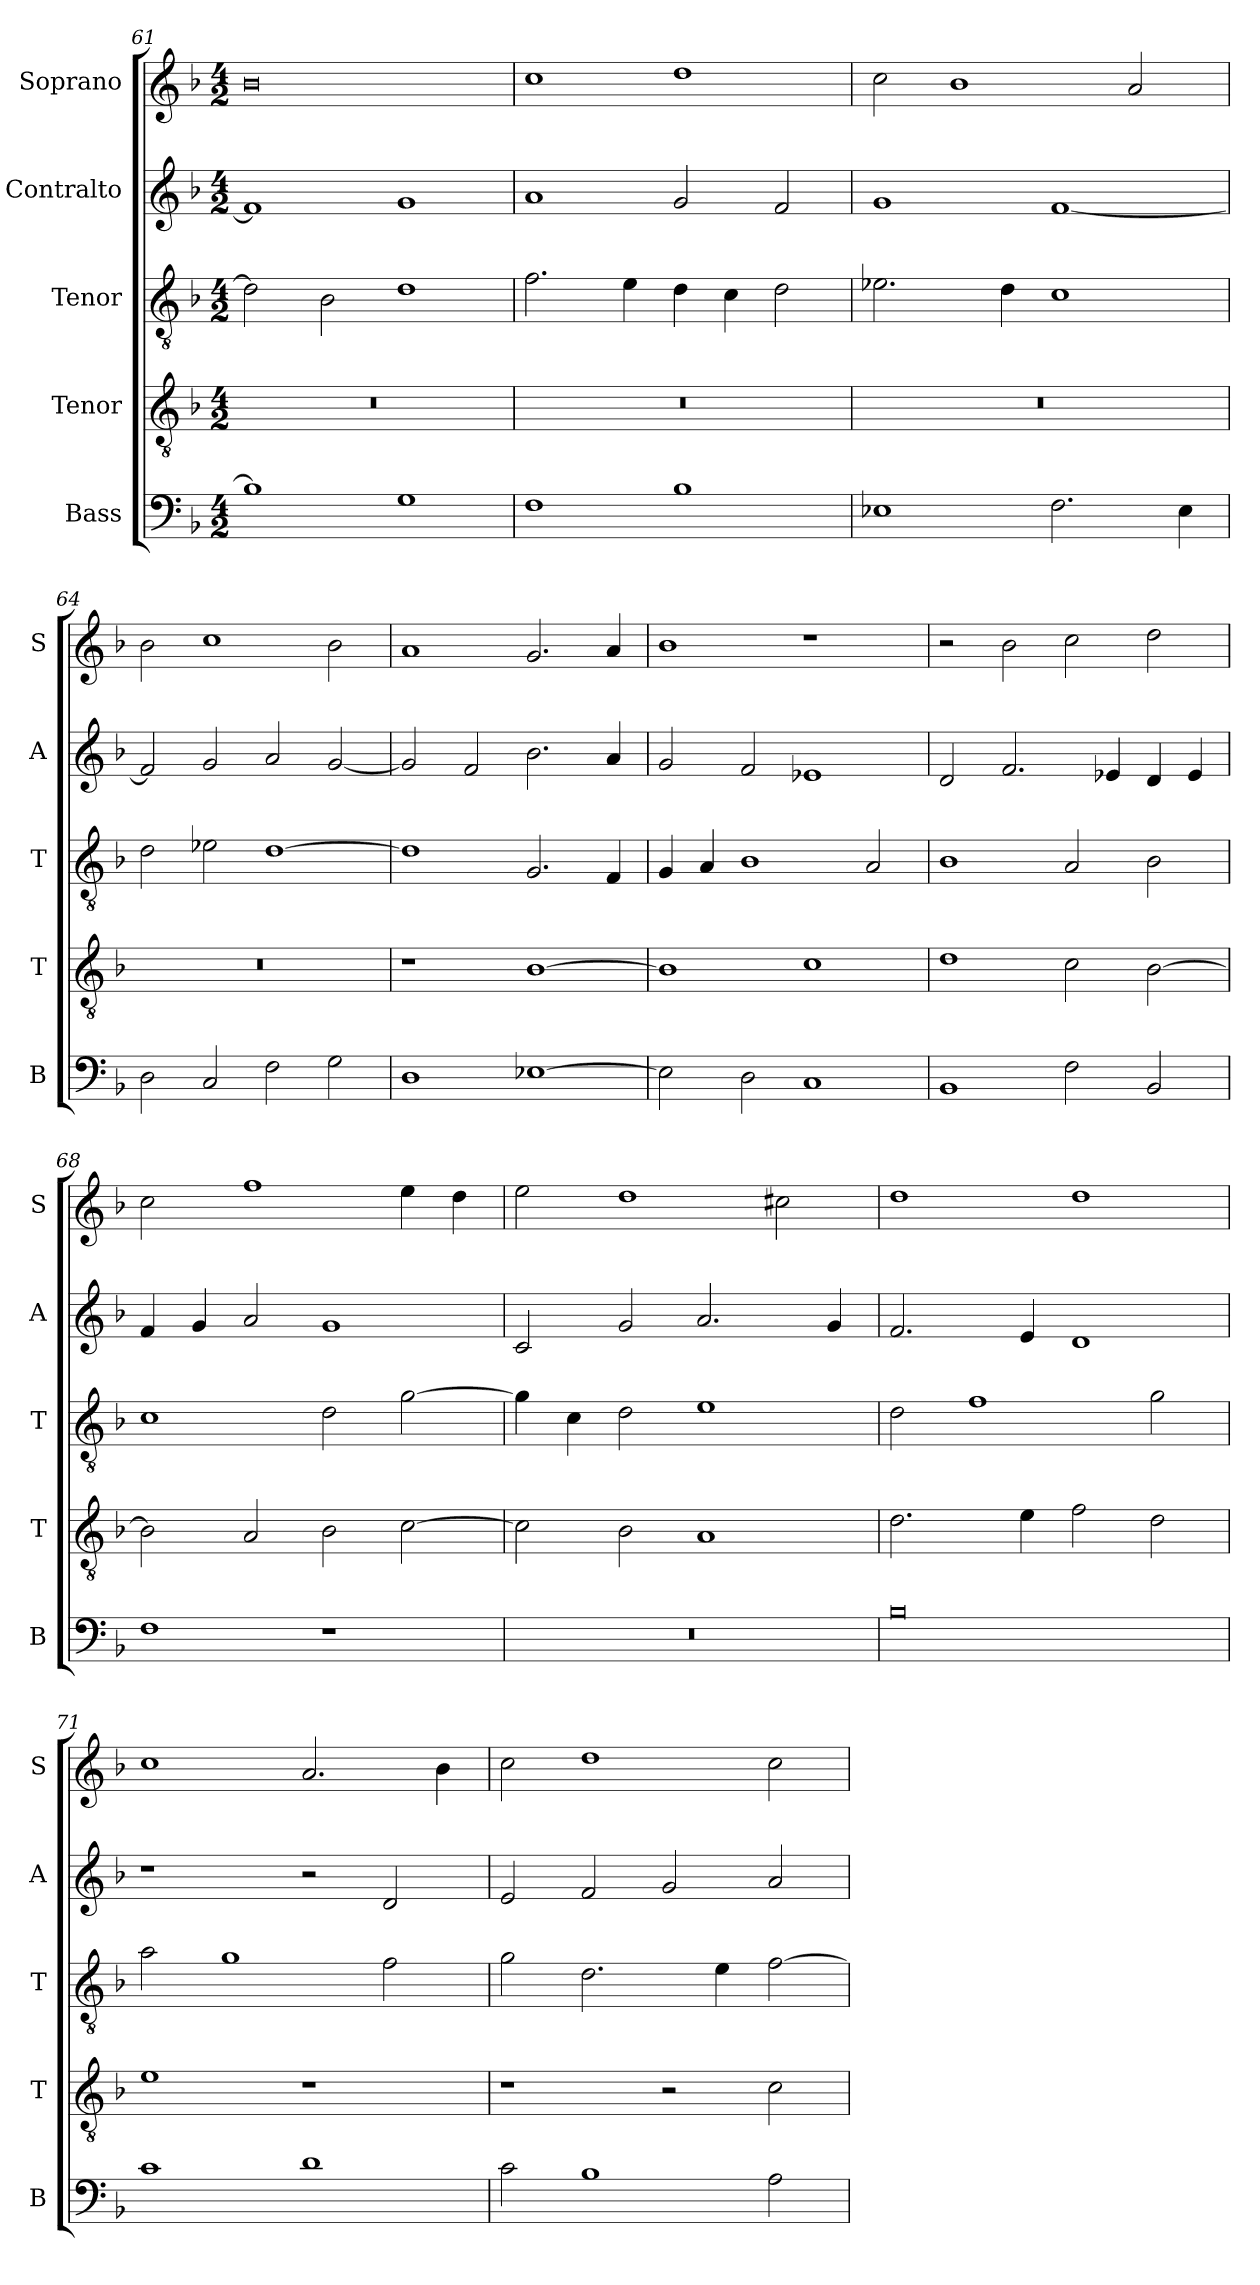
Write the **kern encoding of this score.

**kern	**kern	**kern	**kern	**kern
*part5	*part4	*part3	*part2	*part1
*staff5	*staff4	*staff3	*staff2	*staff1
*I"Bass	*I"Tenor	*I"Tenor	*I"Contralto	*I"Soprano
*I'B	*I'T	*I'T	*I'A	*I'S
*clefF4	*clefGv2	*clefGv2	*clefG2	*clefG2
*k[b-]	*k[b-]	*k[b-]	*k[b-]	*k[b-]
*G:dor	*G:dor	*G:dor	*G:dor	*G:dor
*M4/2	*M4/2	*M4/2	*M4/2	*M4/2
=61	=61	=61	=61	=61
1B-]	0r	2d]	1f]	0b-
.	.	2B-	.	.
1G	.	1d	1g	.
=62	=62	=62	=62	=62
1F	0r	2.f	1a	1cc
.	.	4e	.	.
1B-	.	4d	2g	1dd
.	.	4c	.	.
.	.	2d	2f	.
=63	=63	=63	=63	=63
1E-X	0r	2.e-X	1g	2cc
.	.	.	.	1b-
.	.	4d	.	.
2.F	.	1c	[1f	.
.	.	.	.	2a
4E-	.	.	.	.
=64	=64	=64	=64	=64
2D	0r	2d	2f]	2b-
2C	.	2e-X	2g	1cc
2F	.	[1d	2a	.
2G	.	.	[2g	2b-
=65	=65	=65	=65	=65
1D	1r	1d]	2g]	1a
.	.	.	2f	.
[1E-X	[1B-	2.G	2.b-	2.g
.	.	4F	4a	4a
=66	=66	=66	=66	=66
2E-]	1B-]	4G	2g	1b-
.	.	4A	.	.
2D	.	1B-	2f	.
1C	1c	.	1e-X	1r
.	.	2A	.	.
=67	=67	=67	=67	=67
1BB-	1d	1B-	2d	2r
.	.	.	2.f	2b-
2F	2c	2A	.	2cc
.	.	.	4e-X	.
2BB-	[2B-	2B-	4d	2dd
.	.	.	4e-	.
=68	=68	=68	=68	=68
1F	2B-]	1c	4f	2cc
.	.	.	4g	.
.	2A	.	2a	1ff
1r	2B-	2d	1g	.
.	[2c	[2g	.	4ee
.	.	.	.	4dd
=69	=69	=69	=69	=69
0r	2c]	4g]	2c	2ee
.	.	4c	.	.
.	2B-	2d	2g	1dd
.	1A	1e	2.a	.
.	.	.	.	2cc#X
.	.	.	4g	.
=70	=70	=70	=70	=70
0B-	2.d	2d	2.f	1dd
.	.	1f	.	.
.	4e	.	4e	.
.	2f	.	1d	1dd
.	2d	2g	.	.
=71	=71	=71	=71	=71
1c	1e	2a	1r	1cc
.	.	1g	.	.
1d	1r	.	2r	2.a
.	.	2f	2d	.
.	.	.	.	4b-
=72	=72	=72	=72	=72
2c	1r	2g	2e	2cc
1B-	.	2.d	2f	1dd
.	2r	.	2g	.
.	.	4e	.	.
2A	2c	[2f	2a	2cc
=	=	=	=	=
*-	*-	*-	*-	*-
